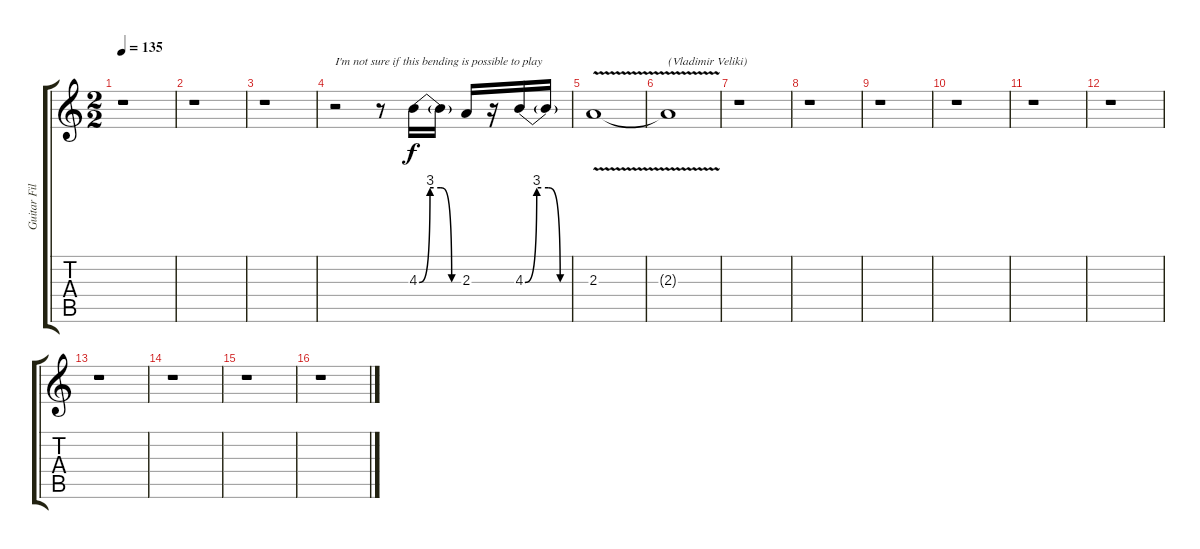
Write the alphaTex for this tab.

\track ("Guitar Fills" "Guitar Fil") {instrument distortionguitar}
\staff {score tabs}
\tuning (E4 B3 G3 D3 A2 E2) {hide}
\ts (2 2)
\tempo 135
\tempo 120
\tempo 135
\clef g2
\ks c
r.1{dy f instrument distortionguitar} |
r.1 |
r.1 |
r.2{txt "I'm not sure if this bending is possible to play"} r.8 4.3{be (custom 0 0 15 12 30 12 45 0 60 0)}.16 4.3{t}.16 2.3.16 r.16 4.3{be (custom 0 0 15 12 30 12 45 0 60 0)}.16 4.3{t}.16 |
2.3{v}.1 |
2.3{t}.1{txt "(Vladimir Veliki)"} |
r.1 |
r.1 |
r.1 |
r.1 |
r.1 |
r.1 |
r.1 |
r.1 |
r.1 |
r.1
